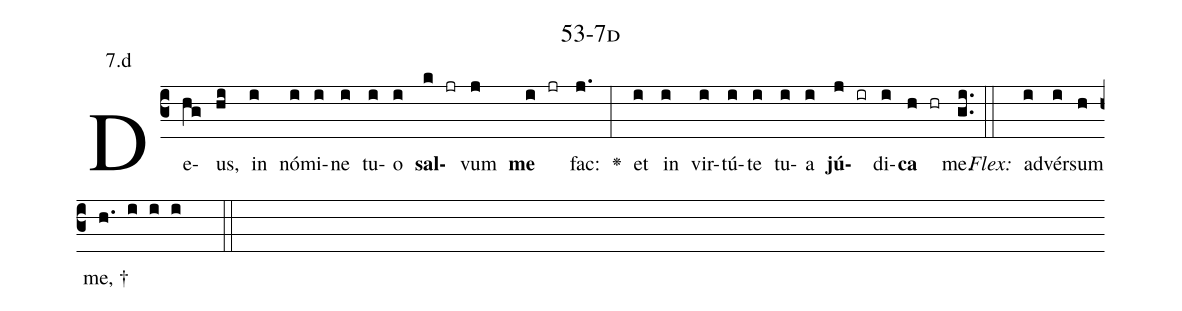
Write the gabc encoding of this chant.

name: 53-7d;
annotation: 7.d;
%%
(c3)De(hg)us,(hi) in(i) nó(i)mi(i)ne(i) tu(i)o(i) <b>sal</b>(k jr)vum(j) <b>me</b>(i jr) fac:(j.) <v>\greheightstar</v>(:) et(i) in(i) vir(i)tú(i)te(i) tu(i)a(i) <b>jú</b>(j ir)di(i)<b>ca</b>(h hr) me.(gi..) (::)
<i>Flex:</i>()  ad(i)vér(i)sum(h) me, †(h. i i i  ::)

%E(i) u(i) o(j) u(i) a(h) e.(gi..) (::)
